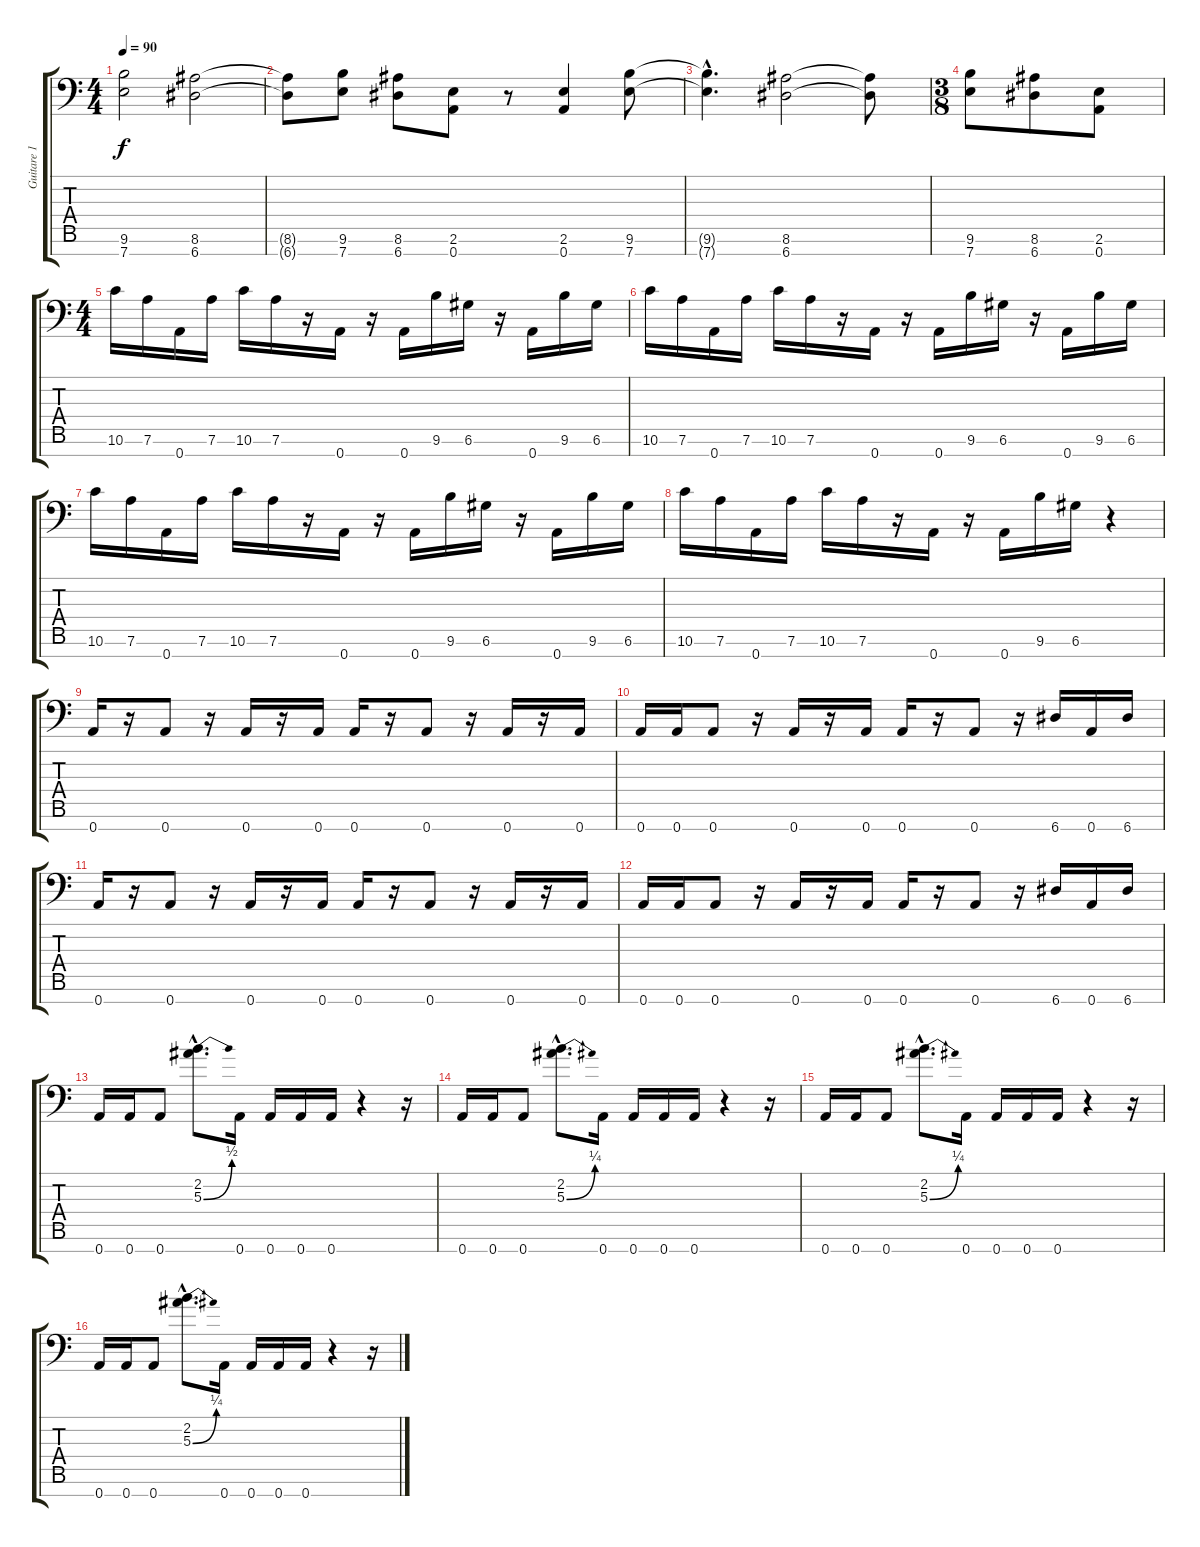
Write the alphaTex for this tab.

\track ("Guitare 1" "Guitare 1") {instrument overdrivenguitar}
\staff {score tabs}
\tuning (D4 A3 F3 C3 G2 D2 A1) {hide}
\ts (4 4)
\tempo 90
\clef f4
\ks c
(9.6 7.7).2{dy f} (8.6 6.7).2 |
(8.6{t} 6.7{t}).8 (9.6 7.7).8 (8.6 6.7).8 (2.6 0.7).8 r.8 (2.6 0.7).4 (9.6 7.7).8 |
(9.6{hac t} 7.7{hac t}).4{d} (8.6 6.7).2 (8.6{t} 6.7{t}).8 |
\ts (3 8)
(9.6 7.7).8 (8.6 6.7).8 (2.6 0.7).8 |
\ts (4 4)
10.6.16{volume 12} 7.6.16 0.7.16 7.6.16 10.6.16 7.6.16 r.16 0.7.16 r.16 0.7.16 9.6.16 6.6.16 r.16 0.7.16 9.6.16 6.6.16 |
10.6.16 7.6.16 0.7.16 7.6.16 10.6.16 7.6.16 r.16 0.7.16 r.16 0.7.16 9.6.16 6.6.16 r.16 0.7.16 9.6.16 6.6.16 |
10.6.16 7.6.16 0.7.16 7.6.16 10.6.16 7.6.16 r.16 0.7.16 r.16 0.7.16 9.6.16 6.6.16 r.16 0.7.16 9.6.16 6.6.16 |
10.6.16 7.6.16 0.7.16 7.6.16 10.6.16 7.6.16 r.16 0.7.16 r.16 0.7.16 9.6.16 6.6.16 r.4 |
0.7.16{volume 16 instrument overdrivenguitar} r.16 0.7.8 r.16 0.7.16 r.16 0.7.16 0.7.16 r.16 0.7.8 r.16 0.7.16 r.16 0.7.16 |
0.7.16 0.7.16 0.7.8 r.16 0.7.16 r.16 0.7.16 0.7.16 r.16 0.7.8 r.16 6.7.16 0.7.16 6.7.16 |
0.7.16 r.16 0.7.8 r.16 0.7.16 r.16 0.7.16 0.7.16 r.16 0.7.8 r.16 0.7.16 r.16 0.7.16 |
0.7.16 0.7.16 0.7.8 r.16 0.7.16 r.16 0.7.16 0.7.16 r.16 0.7.8 r.16 6.7.16 0.7.16 6.7.16 |
0.7.16 0.7.16 0.7.8 (2.2{hac} 5.3{be (bend 0 0 60 2) hac}).8{d} 0.7.16 0.7.16 0.7.16 0.7.16 r.4 r.16 |
0.7.16 0.7.16 0.7.8 (2.2{hac} 5.3{be (bend 0 0 60 1) hac}).8{d} 0.7.16 0.7.16 0.7.16 0.7.16 r.4 r.16 |
0.7.16 0.7.16 0.7.8 (2.2{hac} 5.3{be (bend 0 0 60 1) hac}).8{d} 0.7.16 0.7.16 0.7.16 0.7.16 r.4 r.16 |
0.7.16 0.7.16 0.7.8 (2.2{hac} 5.3{be (bend 0 0 60 1) hac}).8{d} 0.7.16 0.7.16 0.7.16 0.7.16 r.4 r.16
